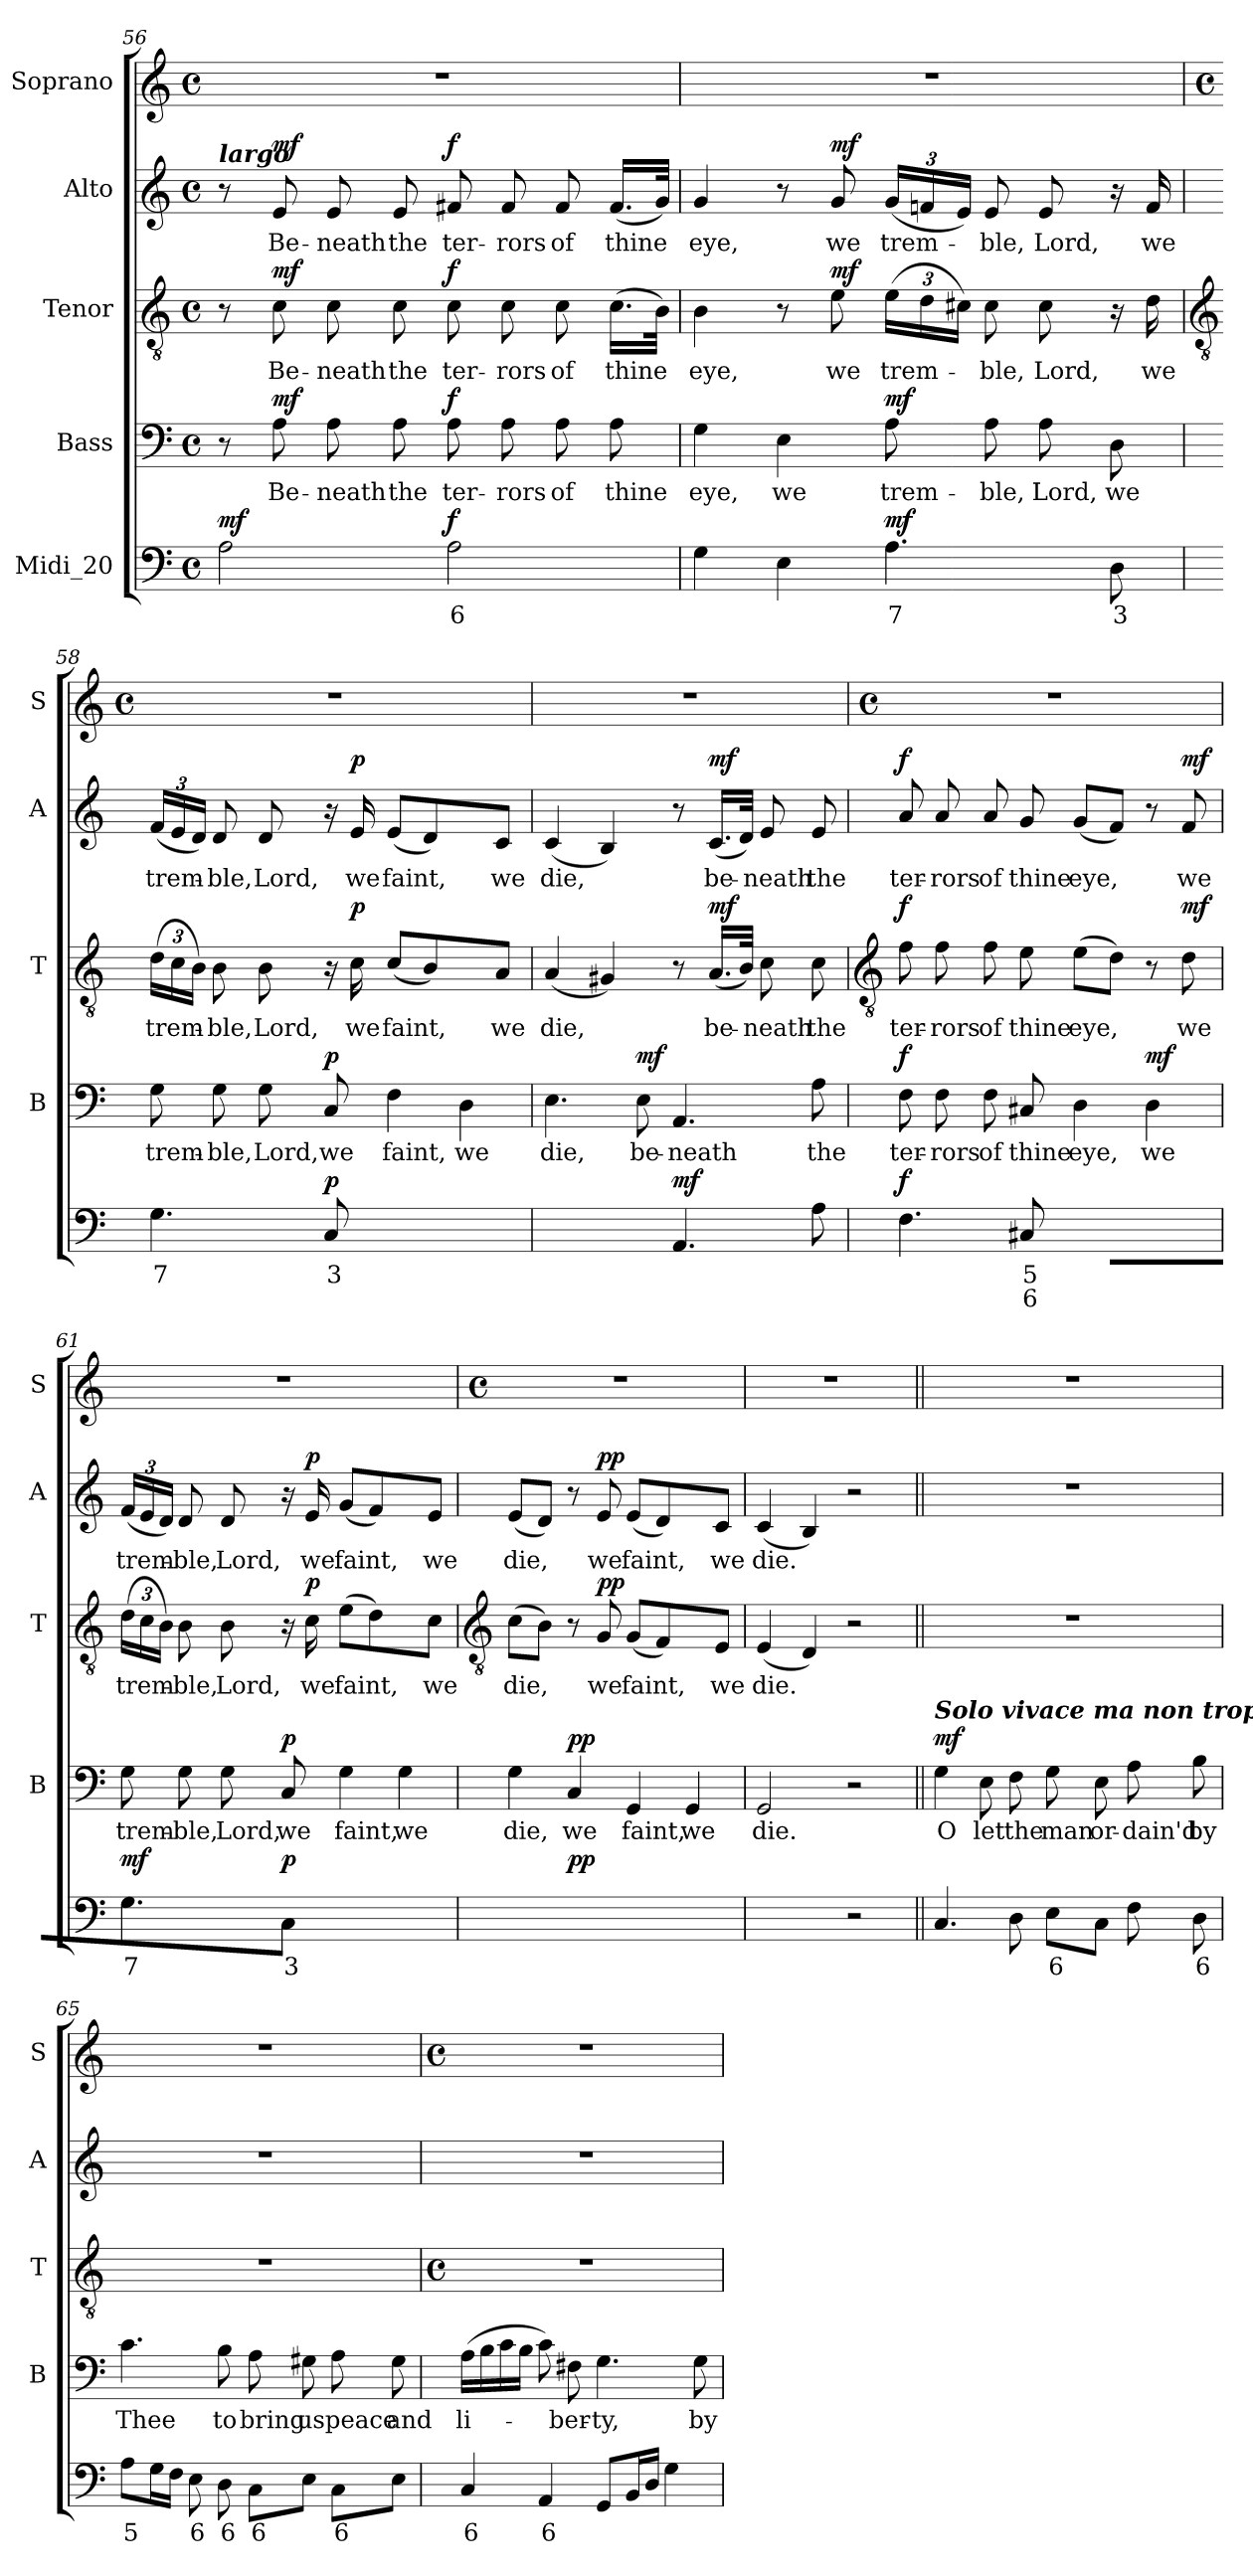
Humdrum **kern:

**kern	**text	**text	**dynam	**kern	**text	**dynam	**kern	**text	**dynam	**kern	**text	**dynam	**kern
*part5	*part5	*part5	*part5	*part4	*part4	*part4	*part3	*part3	*part3	*part2	*part2	*part2	*part1
*staff5	*staff5	*staff5	*staff5	*staff4	*staff4	*staff4	*staff3	*staff3	*staff3	*staff2	*staff2	*staff2	*staff1
*I"Midi_20	*	*	*	*I"Bass	*	*	*I"Tenor	*	*	*I"Alto	*	*	*I"Soprano
*	*	*	*	*I'B	*	*	*I'T	*	*	*I'A	*	*	*I'S
!!LO:LB:g=z
*clefF4	*	*	*	*clefF4	*	*	*clefGv2	*	*	*clefG2	*	*	*clefG2
*k[]	*	*	*	*k[]	*	*	*k[]	*	*	*k[]	*	*	*k[]
*C:	*	*	*	*C:	*	*	*C:	*	*	*C:	*	*	*C:
*M4/4	*	*	*	*M4/4	*	*	*M4/4	*	*	*M4/4	*	*	*M4/4
*met(c)	*	*	*	*met(c)	*	*	*met(c)	*	*	*met(c)	*	*	*met(c)
=56	=56	=56	=56	=56	=56	=56	=56	=56	=56	=56	=56	=56	=56
!	!	!	!	!	!	!	!	!	!	!LO:TX:a:Bi:t=largo	!	!	!
!	!	!	!LO:DY:b	!	!	!	!	!	!	!	!	!	!
2A	.	.	mf	8r	.	.	8r	.	.	8r	.	.	1r
!	!	!	!	!	!LO:LY:b	!LO:DY:b	!	!LO:LY:b	!LO:DY:b	!	!LO:LY:b	!LO:DY:b	!
.	.	.	.	8A	Be-	mf	8c	Be-	mf	8e	Be-	mf	.
!	!	!	!	!	!LO:LY:b	!	!	!LO:LY:b	!	!	!LO:LY:b	!	!
.	.	.	.	8A	-neath	.	8c	-neath	.	8e	-neath	.	.
!	!	!	!	!	!LO:LY:b	!	!	!LO:LY:b	!	!	!LO:LY:b	!	!
.	.	.	.	8A	the	.	8c	the	.	8e	the	.	.
!	!LO:LY:b	!	!LO:DY:b	!	!LO:LY:b	!LO:DY:b	!	!LO:LY:b	!LO:DY:b	!	!LO:LY:b	!LO:DY:b	!
2A	6	.	f	8A	ter-	f	8c	ter-	f	8f#X	ter-	f	.
!	!	!	!	!	!LO:LY:b	!	!	!LO:LY:b	!	!	!LO:LY:b	!	!
.	.	.	.	8A	-rors	.	8c	-rors	.	8f#	-rors	.	.
!	!	!	!	!	!LO:LY:b	!	!	!LO:LY:b	!	!	!LO:LY:b	!	!
.	.	.	.	8A	of	.	8c	of	.	8f#	of	.	.
!	!	!	!	!	!LO:LY:b	!	!	!LO:LY:b	!	!	!LO:LY:b	!	!
.	.	.	.	8A	thine	.	(>16.cLL	thine	.	(<16.f#LL	thine	.	.
.	.	.	.	.	.	.	32BJJ)	.	.	32gJJ)	.	.	.
=57	=57	=57	=57	=57	=57	=57	=57	=57	=57	=57	=57	=57	=57
!	!	!	!	!	!LO:LY:b	!	!	!LO:LY:b	!	!	!LO:LY:b	!	!
4G	.	.	.	4G	eye,	.	4B	eye,	.	4g	eye,	.	1r
!	!	!	!	!	!LO:LY:b	!	!	!	!	!	!	!	!
4E	.	.	.	4E	we	.	8r	.	.	8r	.	.	.
!	!	!	!	!	!	!	!	!LO:LY:b	!LO:DY:b	!	!LO:LY:b	!LO:DY:b	!
.	.	.	.	.	.	.	8e	we	mf	8g	we	mf	.
!	!LO:LY:b	!	!LO:DY:b	!	!LO:LY:b	!LO:DY:b	!	!LO:LY:b	!	!	!LO:LY:b	!	!
4.A	7	.	mf	8A	trem-	mf	(>24eLL	trem-	.	(<24gLL	trem-	.	.
.	.	.	.	.	.	.	24d	.	.	24fn	.	.	.
.	.	.	.	.	.	.	24c#XJJ)	.	.	24eJJ)	.	.	.
!	!	!	!	!	!LO:LY:b	!	!	!LO:LY:b	!	!	!LO:LY:b	!	!
.	.	.	.	8A	-ble,	.	8c#	ble,	.	8e	ble,	.	.
!	!	!	!	!	!LO:LY:b	!	!	!LO:LY:b	!	!	!LO:LY:b	!	!
.	.	.	.	8A	Lord,	.	8c#	Lord,	.	8e	Lord,	.	.
!	!LO:LY:b	!	!	!	!LO:LY:b	!	!	!	!	!	!	!	!
8D	3	.	.	8D	we	.	16r	.	.	16r	.	.	.
!	!	!	!	!	!	!	!	!LO:LY:b	!	!	!LO:LY:b	!	!
.	.	.	.	.	.	.	16d	we	.	16f	we	.	.
!!LO:LB:g=z
=58	=58	=58	=58	=58	=58	=58	=58	=58	=58	=58	=58	=58	=58
*	*	*	*	*	*	*	*clefGv2	*	*	*	*	*	*
*	*	*	*	*	*	*	*	*	*	*	*	*	*M4/4
*	*	*	*	*	*	*	*	*	*	*	*	*	*met(c)
!	!LO:LY:b	!	!	!	!LO:LY:b	!	!	!LO:LY:b	!	!	!LO:LY:b	!	!
4.G	7	.	.	8G	trem-	.	(>24dLL	trem-	.	(<24fLL	trem-	.	1r
.	.	.	.	.	.	.	24c	.	.	24e	.	.	.
.	.	.	.	.	.	.	24BJJ)	.	.	24dJJ)	.	.	.
!	!	!	!	!	!LO:LY:b	!	!	!LO:LY:b	!	!	!LO:LY:b	!	!
.	.	.	.	8G	-ble,	.	8B	ble,	.	8d	ble,	.	.
!	!	!	!	!	!LO:LY:b	!	!	!LO:LY:b	!	!	!LO:LY:b	!	!
.	.	.	.	8G	Lord,	.	8B	Lord,	.	8d	Lord,	.	.
!	!LO:LY:b	!	!LO:DY:b	!	!LO:LY:b	!LO:DY:b	!	!	!	!	!	!	!
8C	3	.	p	8C	we	p	16r	.	.	16r	.	.	.
!	!	!	!	!	!	!	!	!LO:LY:b	!LO:DY:b	!	!LO:LY:b	!LO:DY:b	!
.	.	.	.	.	.	.	16c	we	p	16e	we	p	.
!	!LO:LY:b	!	!	!	!LO:LY:b	!	!	!LO:LY:b	!	!	!LO:LY:b	!	!
[8Fyy	7	.	.	4F	faint,	.	(<8cL	faint,	.	(<8eL	faint,	.	.
!	!LO:LY:b	!LO:LY:b	!	!	!	!	!	!	!	!	!	!	!
8Fyy]	6	4	.	.	.	.	4B/)	.	.	4d)	.	.	.
!	!LO:LY:b	!	!	!	!LO:LY:b	!	!	!	!	!	!	!	!
[8Dyy	6	.	.	4D	we	.	.	.	.	.	.	.	.
!	!LO:LY:b	!	!	!	!	!	!	!LO:LY:b	!	!	!LO:LY:b	!	!
8Dyy]	7	.	.	.	.	.	8AJ	we	.	8cJ	we	.	.
=59	=59	=59	=59	=59	=59	=59	=59	=59	=59	=59	=59	=59	=59
!	!LO:LY:b	!LO:LY:b	!	!	!LO:LY:b	!	!	!LO:LY:b	!	!	!LO:LY:b	!	!
[4Eyy	6	4	.	4.E	die,	.	(<4A	die,	.	(<4c	die,	.	1r
!	!LO:LY:b	!	!	!	!	!	!	!	!	!	!	!	!
4Eyy]	5	.	.	.	.	.	4G#X)	.	.	4B)	.	.	.
!	!	!	!	!	!LO:LY:b	!LO:DY:b	!	!	!	!	!	!	!
.	.	.	.	8E	be-	mf	.	.	.	.	.	.	.
!	!	!	!LO:DY:b	!	!LO:LY:b	!	!	!	!	!	!	!	!
4.AA	.	.	mf	4.AA	-neath	.	8r	.	.	8r	.	.	.
!	!	!	!	!	!	!	!	!LO:LY:b	!LO:DY:b	!	!LO:LY:b	!LO:DY:b	!
.	.	.	.	.	.	.	(<16.ALL	be-	mf	(<16.cLL	be-	mf	.
.	.	.	.	.	.	.	32BJJ)	.	.	32dJJ)	.	.	.
!	!	!	!	!	!	!	!	!LO:LY:b	!	!	!LO:LY:b	!	!
.	.	.	.	.	.	.	8c	neath	.	8e	neath	.	.
!	!	!	!	!	!LO:LY:b	!	!	!LO:LY:b	!	!	!LO:LY:b	!	!
8A	.	.	.	8A	the	.	8c	the	.	8e	the	.	.
!!LO:LB:g=z
=60	=60	=60	=60	=60	=60	=60	=60	=60	=60	=60	=60	=60	=60
*	*	*	*	*	*	*	*clefGv2	*	*	*	*	*	*
*	*	*	*	*	*	*	*	*	*	*	*	*	*M4/4
*	*	*	*	*	*	*	*	*	*	*	*	*	*met(c)
!	!	!	!LO:DY:b	!	!LO:LY:b	!LO:DY:b	!	!LO:LY:b	!LO:DY:b	!	!LO:LY:b	!LO:DY:b	!
4.F	.	.	f	8F	ter-	f	8f	ter-	f	8a	ter-	f	1r
!	!	!	!	!	!LO:LY:b	!	!	!LO:LY:b	!	!	!LO:LY:b	!	!
.	.	.	.	8F	-rors	.	8f	-rors	.	8a	-rors	.	.
!	!	!	!	!	!LO:LY:b	!	!	!LO:LY:b	!	!	!LO:LY:b	!	!
.	.	.	.	8F	of	.	8f	of	.	8a	of	.	.
!	!LO:LY:b	!LO:LY:b	!	!	!LO:LY:b	!	!	!LO:LY:b	!	!	!LO:LY:b	!	!
8C#X	5	6	.	8C#X	thine	.	8e	thine	.	8g	thine	.	.
!	!LO:LY:b	!LO:LY:b	!	!	!LO:LY:b	!	!	!LO:LY:b	!	!	!LO:LY:b	!	!
[8Dyy	4	9	.	4D	eye,	.	(>8eL	eye,	.	(<8gL	eye,	.	.
!	!LO:LY:b	!LO:LY:b	!	!	!	!	!	!	!	!	!	!	!
8DLyy_	3	8	.	.	.	.	8dJ)	.	.	8fJ)	.	.	.
!	!	!	!	!	!LO:LY:b	!LO:DY:b	!	!	!	!	!	!	!
4Dyy]	.	.	.	4D	we	mf	8r	.	.	8r	.	.	.
!	!	!	!	!	!	!	!	!LO:LY:b	!LO:DY:b	!	!LO:LY:b	!LO:DY:b	!
.	.	.	.	.	.	.	8d	we	mf	8f	we	mf	.
=61	=61	=61	=61	=61	=61	=61	=61	=61	=61	=61	=61	=61	=61
!	!LO:LY:b	!	!LO:DY:b	!	!LO:LY:b	!	!	!LO:LY:b	!	!	!LO:LY:b	!	!
4.G	7	.	mf	8G	trem-	.	(>24dLL	trem-	.	(<24fLL	trem-	.	1r
.	.	.	.	.	.	.	24c	.	.	24e	.	.	.
.	.	.	.	.	.	.	24BJJ)	.	.	24dJJ)	.	.	.
!	!	!	!	!	!LO:LY:b	!	!	!LO:LY:b	!	!	!LO:LY:b	!	!
.	.	.	.	8G	-ble,	.	8B	ble,	.	8d	ble,	.	.
!	!	!	!	!	!LO:LY:b	!	!	!LO:LY:b	!	!	!LO:LY:b	!	!
.	.	.	.	8G	Lord,	.	8B	Lord,	.	8d	Lord,	.	.
!	!LO:LY:b	!	!LO:DY:b	!	!LO:LY:b	!LO:DY:b	!	!	!	!	!	!	!
8CJ	3	.	p	8C	we	p	16r	.	.	16r	.	.	.
!	!	!	!	!	!	!	!	!LO:LY:b	!LO:DY:b	!	!LO:LY:b	!LO:DY:b	!
.	.	.	.	.	.	.	16c	we	p	16e	we	p	.
!	!LO:LY:b	!	!	!	!LO:LY:b	!	!	!LO:LY:b	!	!	!LO:LY:b	!	!
[8Gyy	6	.	.	4G	faint,	.	(>8eL	faint,	.	(<8gL	faint,	.	.
!	!LO:LY:b	!	!	!	!	!	!	!	!	!	!	!	!
4Gyy_	7	.	.	.	.	.	4d)	.	.	4f)	.	.	.
!	!	!	!	!	!LO:LY:b	!	!	!	!	!	!	!	!
.	.	.	.	4G	we	.	.	.	.	.	.	.	.
!	!LO:LY:b	!LO:LY:b	!	!	!	!	!	!LO:LY:b	!	!	!LO:LY:b	!	!
8Gyy]	6	4	.	.	.	.	8cJ	we	.	8eJ	we	.	.
!!LO:LB:g=z
=62	=62	=62	=62	=62	=62	=62	=62	=62	=62	=62	=62	=62	=62
*	*	*	*	*	*	*	*clefGv2	*	*	*	*	*	*
*	*	*	*	*	*	*	*	*	*	*	*	*	*M4/4
*	*	*	*	*	*	*	*	*	*	*	*	*	*met(c)
!	!LO:LY:b	!LO:LY:b	!	!	!LO:LY:b	!	!	!LO:LY:b	!	!	!LO:LY:b	!	!
[8Gyy	6	4	.	4G	die,	.	(>8cL	die,	.	(<8eL	die,	.	1r
!	!LO:LY:b	!LO:LY:b	!	!	!	!	!	!	!	!	!	!	!
8GLyy]	5	3	.	.	.	.	8BJ)	.	.	8dJ)	.	.	.
!	!	!	!LO:DY:b	!	!LO:LY:b	!LO:DY:b	!	!	!	!	!	!	!
4C	.	.	pp	4C	we	pp	8r	.	.	8r	.	.	.
!	!	!	!	!	!	!	!	!LO:LY:b	!LO:DY:b	!	!LO:LY:b	!LO:DY:b	!
.	.	.	.	.	.	.	8G	we	pp	8e	we	pp	.
!	!LO:LY:b	!	!	!	!LO:LY:b	!	!	!LO:LY:b	!	!	!LO:LY:b	!	!
[8GGJyy	6	.	.	4GG	faint,	.	(<8GL	faint,	.	(<8eL	faint,	.	.
!	!LO:LY:b	!	!	!	!	!	!	!	!	!	!	!	!
4GGyy_	7	.	.	.	.	.	4F)	.	.	4d)	.	.	.
!	!	!	!	!	!LO:LY:b	!	!	!	!	!	!	!	!
.	.	.	.	4GG	we	.	.	.	.	.	.	.	.
!	!LO:LY:b	!LO:LY:b	!	!	!	!	!	!LO:LY:b	!	!	!LO:LY:b	!	!
8GGyy]	4	6	.	.	.	.	8EJ	we	.	8cJ	we	.	.
=63	=63	=63	=63	=63	=63	=63	=63	=63	=63	=63	=63	=63	=63
!	!LO:LY:b	!LO:LY:b	!	!	!LO:LY:b	!	!	!LO:LY:b	!	!	!LO:LY:b	!	!
[4GGyy	4	6	.	2GG	die.	.	(<4E	die.	.	(<4c	die.	.	1r
!	!LO:LY:b	!LO:LY:b	!	!	!	!	!	!	!	!	!	!	!
4GGyy]	3	5	.	.	.	.	4D)	.	.	4B)	.	.	.
2r	.	.	.	2r	.	.	2r	.	.	2r	.	.	.
=64||	=64||	=64||	=64||	=64||	=64||	=64||	=64||	=64||	=64||	=64||	=64||	=64||	=64||
!	!	!	!	!LO:TX:a:Bi:t=Solo vivace ma non troppo	!	!	!	!	!	!	!	!	!
!	!	!	!	!	!LO:LY:b	!LO:DY:b	!	!	!	!	!	!	!
4.C	.	.	.	4G	O	mf	1r	.	.	1r	.	.	1r
!	!	!	!	!	!LO:LY:b	!	!	!	!	!	!	!	!
.	.	.	.	8E	let	.	.	.	.	.	.	.	.
!	!	!	!	!	!LO:LY:b	!	!	!	!	!	!	!	!
8D	.	.	.	8F	the	.	.	.	.	.	.	.	.
!	!LO:LY:b	!	!	!	!LO:LY:b	!	!	!	!	!	!	!	!
8EL	6	.	.	8G	man	.	.	.	.	.	.	.	.
!	!	!	!	!	!LO:LY:b	!	!	!	!	!	!	!	!
8CJ	.	.	.	8E	or-	.	.	.	.	.	.	.	.
!	!	!	!	!	!LO:LY:b	!	!	!	!	!	!	!	!
8F	.	.	.	8A	-dain'd	.	.	.	.	.	.	.	.
!	!LO:LY:b	!	!	!	!LO:LY:b	!	!	!	!	!	!	!	!
8D	6	.	.	8B	by	.	.	.	.	.	.	.	.
=65	=65	=65	=65	=65	=65	=65	=65	=65	=65	=65	=65	=65	=65
!	!LO:LY:b	!	!	!	!LO:LY:b	!	!	!	!	!	!	!	!
8AL	5	.	.	4.c	Thee	.	1r	.	.	1r	.	.	1r
16GL	.	.	.	.	.	.	.	.	.	.	.	.	.
16FJJ	.	.	.	.	.	.	.	.	.	.	.	.	.
!	!LO:LY:b	!	!	!	!	!	!	!	!	!	!	!	!
8E	6	.	.	.	.	.	.	.	.	.	.	.	.
!	!LO:LY:b	!	!	!	!LO:LY:b	!	!	!	!	!	!	!	!
8D	6	.	.	8B	to	.	.	.	.	.	.	.	.
!	!LO:LY:b	!	!	!	!LO:LY:b	!	!	!	!	!	!	!	!
8CL	6	.	.	8A	bring	.	.	.	.	.	.	.	.
!	!	!	!	!	!LO:LY:b	!	!	!	!	!	!	!	!
8EJ	.	.	.	8G#X	us	.	.	.	.	.	.	.	.
!	!LO:LY:b	!	!	!	!LO:LY:b	!	!	!	!	!	!	!	!
8CL	6	.	.	8A	peace	.	.	.	.	.	.	.	.
!	!	!	!	!	!LO:LY:b	!	!	!	!	!	!	!	!
8EJ	.	.	.	8G#	and	.	.	.	.	.	.	.	.
!!LO:LB:g=z
=66	=66	=66	=66	=66	=66	=66	=66	=66	=66	=66	=66	=66	=66
*	*	*	*	*	*	*	*M4/4	*	*	*	*	*	*M4/4
*	*	*	*	*	*	*	*met(c)	*	*	*	*	*	*met(c)
!	!LO:LY:b	!	!	!	!LO:LY:b	!	!	!	!	!	!	!	!
4C	6	.	.	(>16ALL	li-	.	1r	.	.	1r	.	.	1r
.	.	.	.	16B	.	.	.	.	.	.	.	.	.
.	.	.	.	16c	.	.	.	.	.	.	.	.	.
.	.	.	.	16BJJ	.	.	.	.	.	.	.	.	.
!	!LO:LY:b	!	!	!	!	!	!	!	!	!	!	!	!
4AA	6	.	.	8c)	.	.	.	.	.	.	.	.	.
!	!	!	!	!	!LO:LY:b	!	!	!	!	!	!	!	!
.	.	.	.	8F#X	ber-	.	.	.	.	.	.	.	.
!	!	!	!	!	!LO:LY:b	!	!	!	!	!	!	!	!
8GGL	.	.	.	4.G	-ty,	.	.	.	.	.	.	.	.
16BBL	.	.	.	.	.	.	.	.	.	.	.	.	.
16DJJ	.	.	.	.	.	.	.	.	.	.	.	.	.
4G	.	.	.	.	.	.	.	.	.	.	.	.	.
!	!	!	!	!	!LO:LY:b	!	!	!	!	!	!	!	!
.	.	.	.	8G	by	.	.	.	.	.	.	.	.
=	=	=	=	=	=	=	=	=	=	=	=	=	=
*-	*-	*-	*-	*-	*-	*-	*-	*-	*-	*-	*-	*-	*-
